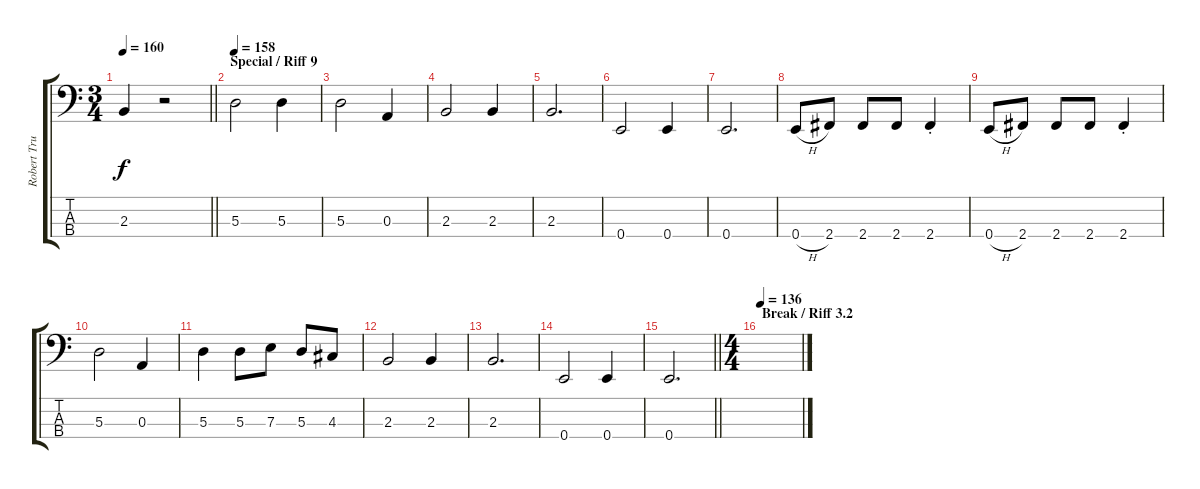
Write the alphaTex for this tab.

\track ("Robert Trujilo" "Robert Tru") {instrument electricbassfinger}
\staff {score tabs}
\tuning (G2 D2 A1 E1) {hide}
\ts (3 4)
\tempo 160
\clef f4
\barLineRight lightlight
\ks c
2.3.4{dy f} r.2 |
\section ("" "Special / Riff 9")
\tempo 158
5.3.2 5.3.4 |
5.3.2 0.3.4 |
2.3.2 2.3.4 |
2.3.2{d} |
0.4.2 0.4.4 |
0.4.2{d} |
0.4{h}.8 2.4.8 2.4.8 2.4.8 2.4{st}.4 |
0.4{h}.8 2.4.8 2.4.8 2.4.8 2.4{st}.4 |
5.3.2 0.3.4 |
5.3.4 5.3.8 7.3.8 5.3.8 4.3.8 |
2.3.2 2.3.4 |
2.3.2{d} |
0.4.2 0.4.4 |
\barLineRight lightlight
0.4.2{d} |
\ts (4 4)
\section ("" "Break / Riff 3.2")
\tempo 136
